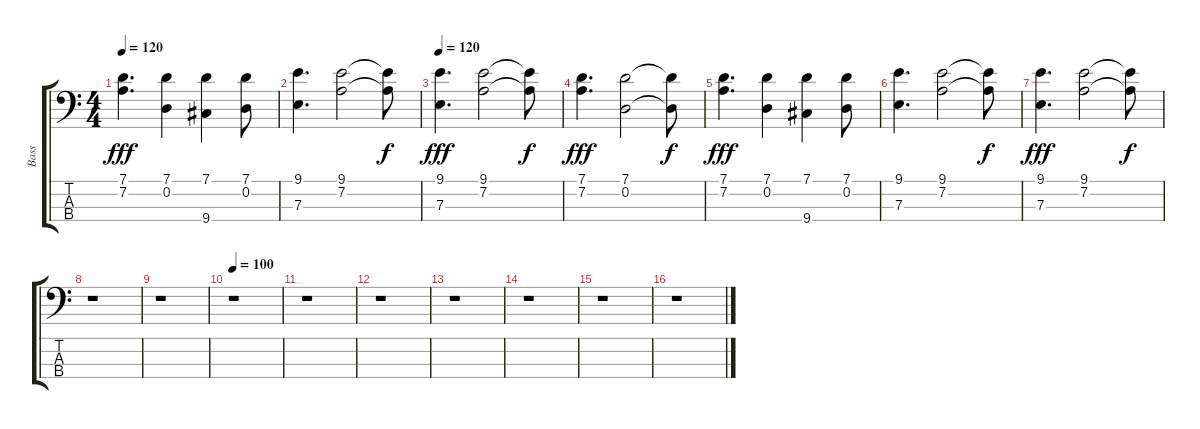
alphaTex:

\track ("Bass" "Bass") {instrument electricbassfinger}
\staff {score tabs}
\tuning (G2 D2 A1 E1) {hide}
\ts (4 4)
\tempo 120
\clef f4
\ks c
(7.1 7.2).4{d dy fff volume 13} (7.1 0.2).4{volume 12} (7.1 9.4).4{volume 12} (7.1 0.2).8{volume 11} |
(9.1 7.3).4{d volume 11} (9.1 7.2).2{volume 10} (9.1{t} 7.2{t}).8{dy f} |
\tempo 120
(9.1 7.3).4{d dy fff volume 9} (9.1 7.2).2{volume 8} (9.1{t} 7.2{t}).8{dy f} |
(7.1 7.2).4{d dy fff volume 7} (7.1 0.2).2{volume 6} (7.1{t} 0.2{t}).8{dy f} |
(7.1 7.2).4{d dy fff volume 4} (7.1 0.2).4{volume 3} (7.1 9.4).4{volume 2} (7.1 0.2).8{volume 1} |
(9.1 7.3).4{d volume 1} (9.1 7.2).2{volume 0} (9.1{t} 7.2{t}).8{dy f} |
(9.1 7.3).4{d dy fff volume 2} (9.1 7.2).2{volume 1} (9.1{t} 7.2{t}).8{dy f} |
r.1 |
r.1 |
\tempo 100
r.1 |
r.1 |
r.1 |
r.1 |
r.1 |
r.1 |
r.1
